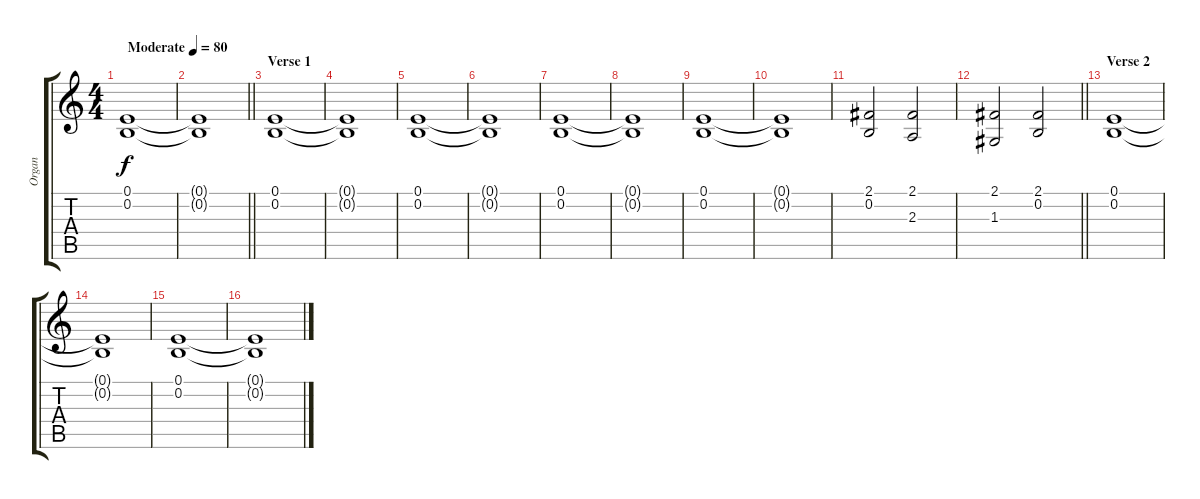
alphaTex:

\track ("Organ" "Organ") {instrument percussiveorgan}
\staff {score tabs}
\tuning (E4 B3 G3 D3 A2 E2) {hide}
\ts (4 4)
\tempo (80 "Moderate")
\clef g2
\ks c
(0.1 0.2).1{dy f instrument percussiveorgan} |
\barLineRight lightlight
(0.1{t} 0.2{t}).1 |
\section ("" "Verse 1")
(0.1 0.2).1 |
(0.1{t} 0.2{t}).1 |
(0.1 0.2).1 |
(0.1{t} 0.2{t}).1 |
(0.1 0.2).1 |
(0.1{t} 0.2{t}).1 |
(0.1 0.2).1 |
(0.1{t} 0.2{t}).1 |
(2.1 0.2).2 (2.1 2.3).2 |
\barLineRight lightlight
(2.1 1.3).2 (2.1 0.2).2 |
\section ("" "Verse 2")
(0.1 0.2).1 |
(0.1{t} 0.2{t}).1 |
(0.1 0.2).1 |
(0.1{t} 0.2{t}).1
